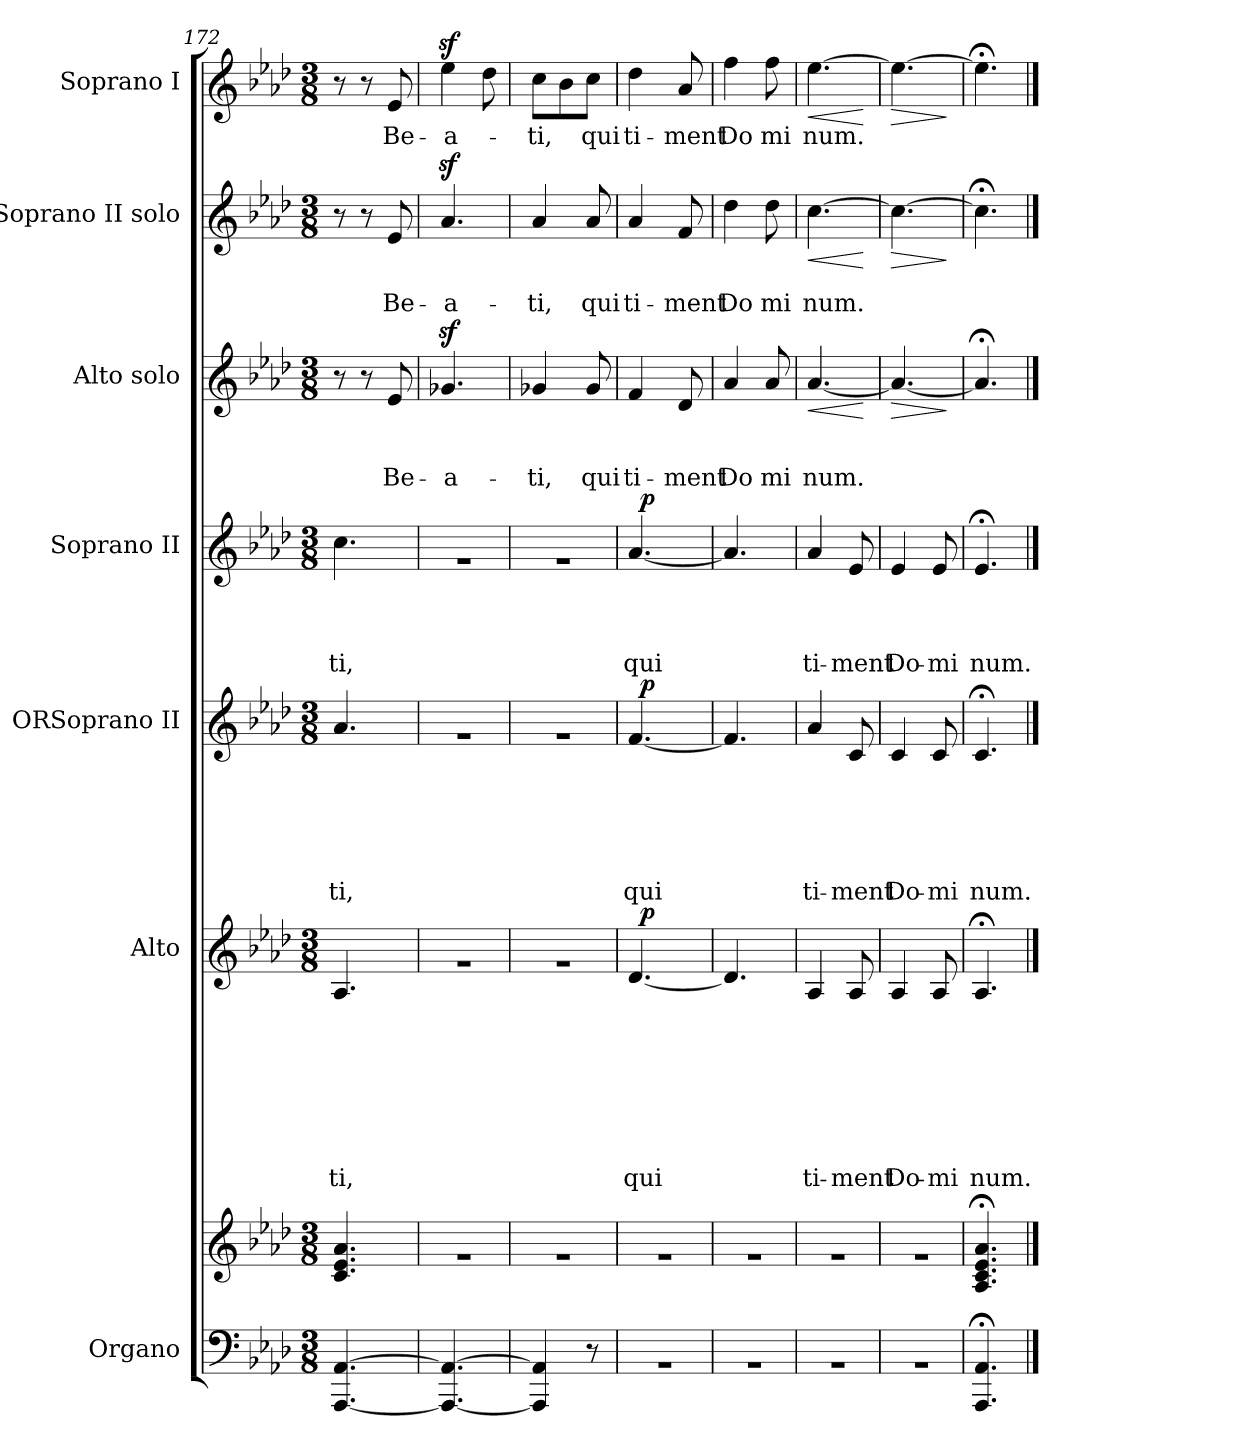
**kern	**kern	**kern	**text	**text	**text	**text	**text	**text	**text	**text	**dynam	**kern	**text	**text	**text	**text	**text	**text	**dynam	**kern	**text	**text	**text	**text	**dynam	**kern	**text	**text	**text	**dynam	**kern	**text	**text	**dynam	**kern	**text	**dynam
*part7	*part7	*part6	*part6	*part6	*part6	*part6	*part6	*part6	*part6	*part6	*part6	*part5	*part5	*part5	*part5	*part5	*part5	*part5	*part5	*part4	*part4	*part4	*part4	*part4	*part4	*part3	*part3	*part3	*part3	*part3	*part2	*part2	*part2	*part2	*part1	*part1	*part1
*staff8	*staff7	*staff6	*staff6	*staff6	*staff6	*staff6	*staff6	*staff6	*staff6	*staff6	*staff6	*staff5	*staff5	*staff5	*staff5	*staff5	*staff5	*staff5	*staff5	*staff4	*staff4	*staff4	*staff4	*staff4	*staff4	*staff3	*staff3	*staff3	*staff3	*staff3	*staff2	*staff2	*staff2	*staff2	*staff1	*staff1	*staff1
*I"Organo	*	*I"Alto	*	*	*	*	*	*	*	*	*	*I"ORSoprano II	*	*	*	*	*	*	*	*I"Soprano II	*	*	*	*	*	*I"Alto solo	*	*	*	*	*I"Soprano II solo	*	*	*	*I"Soprano I	*	*
*	*	*I'Alto	*	*	*	*	*	*	*	*	*	*	*	*	*	*	*	*	*	*I'Soprano I	*	*	*	*	*	*	*	*	*	*	*	*	*	*	*	*	*
*clefF4	*clefG2	*clefG2	*	*	*	*	*	*	*	*	*	*clefG2	*	*	*	*	*	*	*	*clefG2	*	*	*	*	*	*clefG2	*	*	*	*	*clefG2	*	*	*	*clefG2	*	*
*k[b-e-a-d-]	*k[b-e-a-d-]	*k[b-e-a-d-]	*	*	*	*	*	*	*	*	*	*k[b-e-a-d-]	*	*	*	*	*	*	*	*k[b-e-a-d-]	*	*	*	*	*	*k[b-e-a-d-]	*	*	*	*	*k[b-e-a-d-]	*	*	*	*k[b-e-a-d-]	*	*
*A-:	*A-:	*A-:	*	*	*	*	*	*	*	*	*	*A-:	*	*	*	*	*	*	*	*A-:	*	*	*	*	*	*A-:	*	*	*	*	*A-:	*	*	*	*A-:	*	*
*M3/8	*M3/8	*M3/8	*	*	*	*	*	*	*	*	*	*M3/8	*	*	*	*	*	*	*	*M3/8	*	*	*	*	*	*M3/8	*	*	*	*	*M3/8	*	*	*	*M3/8	*	*
=172	=172	=172	=172	=172	=172	=172	=172	=172	=172	=172	=172	=172	=172	=172	=172	=172	=172	=172	=172	=172	=172	=172	=172	=172	=172	=172	=172	=172	=172	=172	=172	=172	=172	=172	=172	=172	=172
!	!	!	!	!	!	!	!	!	!	!LO:LY:b	!	!	!	!	!	!	!	!LO:LY:b	!	!	!	!	!	!LO:LY:b	!	!	!	!	!	!	!	!	!	!	!	!	!
[<4.AAA-/ [>4.AA-/	4.c/ 4.e-/ 4.a-/	4.A-/	.	.	.	.	.	.	.	-ti,	.	4.a-/	.	.	.	.	.	-ti,	.	4.cc\	.	.	.	-ti,	.	8r	.	.	.	.	8r	.	.	.	8r	.	.
.	.	.	.	.	.	.	.	.	.	.	.	.	.	.	.	.	.	.	.	.	.	.	.	.	.	8r	.	.	.	.	8r	.	.	.	8r	.	.
!	!	!	!	!	!	!	!	!	!	!	!	!	!	!	!	!	!	!	!	!	!	!	!	!	!	!	!	!	!LO:LY:b	!	!	!	!LO:LY:b	!	!	!LO:LY:b	!
.	.	.	.	.	.	.	.	.	.	.	.	.	.	.	.	.	.	.	.	.	.	.	.	.	.	8e-/	.	.	Be-	.	8e-/	.	Be-	.	8e-/	Be-	.
=173	=173	=173	=173	=173	=173	=173	=173	=173	=173	=173	=173	=173	=173	=173	=173	=173	=173	=173	=173	=173	=173	=173	=173	=173	=173	=173	=173	=173	=173	=173	=173	=173	=173	=173	=173	=173	=173
!	!LO:N:vis=1	!LO:N:vis=1	!	!	!	!	!	!	!	!	!	!LO:N:vis=1	!	!	!	!	!	!	!	!LO:N:vis=1	!	!	!	!	!	!	!	!	!LO:LY:b	!	!	!	!LO:LY:b	!	!	!LO:LY:b	!
4.AAA-/_ 4.AA-/_	4.ra	4.ra	.	.	.	.	.	.	.	.	.	4.ra	.	.	.	.	.	.	.	4.ra	.	.	.	.	.	4.g-Xz>/	.	.	-a-	.	4.a-z>/	.	-a-	.	4ee-z>\	-a-	.
.	.	.	.	.	.	.	.	.	.	.	.	.	.	.	.	.	.	.	.	.	.	.	.	.	.	.	.	.	.	.	.	.	.	.	8dd-\	.	.
=174	=174	=174	=174	=174	=174	=174	=174	=174	=174	=174	=174	=174	=174	=174	=174	=174	=174	=174	=174	=174	=174	=174	=174	=174	=174	=174	=174	=174	=174	=174	=174	=174	=174	=174	=174	=174	=174
!	!LO:N:vis=1	!LO:N:vis=1	!	!	!	!	!	!	!	!	!	!LO:N:vis=1	!	!	!	!	!	!	!	!LO:N:vis=1	!	!	!	!	!	!	!	!	!LO:LY:b	!	!	!	!LO:LY:b	!	!	!LO:LY:b	!
4AAA-/] 4AA-/]	4.ra	4.ra	.	.	.	.	.	.	.	.	.	4.ra	.	.	.	.	.	.	.	4.ra	.	.	.	.	.	4g-X/	.	.	-ti,	.	4a-/	.	-ti,	.	8cc\L	-ti,	.
.	.	.	.	.	.	.	.	.	.	.	.	.	.	.	.	.	.	.	.	.	.	.	.	.	.	.	.	.	.	.	.	.	.	.	8b-\	.	.
!	!	!	!	!	!	!	!	!	!	!	!	!	!	!	!	!	!	!	!	!	!	!	!	!	!	!	!	!	!LO:LY:b	!	!	!	!LO:LY:b	!	!	!LO:LY:b	!
8r	.	.	.	.	.	.	.	.	.	.	.	.	.	.	.	.	.	.	.	.	.	.	.	.	.	8g-/	.	.	qui	.	8a-/	.	qui	.	8cc\J	qui	.
=175	=175	=175	=175	=175	=175	=175	=175	=175	=175	=175	=175	=175	=175	=175	=175	=175	=175	=175	=175	=175	=175	=175	=175	=175	=175	=175	=175	=175	=175	=175	=175	=175	=175	=175	=175	=175	=175
!LO:N:vis=1	!LO:N:vis=1	!	!	!	!	!	!	!	!	!LO:LY:b	!	!	!	!	!	!	!	!LO:LY:b	!	!	!	!	!	!LO:LY:b	!	!	!	!	!LO:LY:b	!	!	!	!LO:LY:b	!	!	!LO:LY:b	!
*	*	*^	*	*	*	*	*	*	*	*	*	*^	*	*	*	*	*	*	*	*^	*	*	*	*	*	*	*	*	*	*	*	*	*	*	*	*	*
4.rC	4.ra	[<4.d-/	32ryy	.	.	.	.	.	.	.	qui	.	[<4.f/	32ryy	.	.	.	.	.	qui	.	[<4.a-/	32ryy	.	.	.	qui	.	4f/	.	.	ti-	.	4a-/	.	ti-	.	4dd-\	ti-	.
!	!	!	!	!	!	!	!	!	!	!	!	!LO:DY:a	!	!	!	!	!	!	!	!	!LO:DY:a	!	!	!	!	!	!	!LO:DY:a	!	!	!	!	!	!	!	!	!	!	!	!
.	.	.	4ryy	.	.	.	.	.	.	.	.	p	.	4ryy	.	.	.	.	.	.	p	.	4ryy	.	.	.	.	p	.	.	.	.	.	.	.	.	.	.	.	.
!	!	!	!	!	!	!	!	!	!	!	!	!	!	!	!	!	!	!	!	!	!	!	!	!	!	!	!	!	!	!	!	!LO:LY:b	!	!	!	!LO:LY:b	!	!	!LO:LY:b	!
.	.	.	.	.	.	.	.	.	.	.	.	.	.	.	.	.	.	.	.	.	.	.	.	.	.	.	.	.	8d-/	.	.	-ment	.	8f/	.	-ment	.	8a-/	-ment	.
.	.	.	16.ryy	.	.	.	.	.	.	.	.	.	.	16.ryy	.	.	.	.	.	.	.	.	16.ryy	.	.	.	.	.	.	.	.	.	.	.	.	.	.	.	.	.
=176	=176	=176	=176	=176	=176	=176	=176	=176	=176	=176	=176	=176	=176	=176	=176	=176	=176	=176	=176	=176	=176	=176	=176	=176	=176	=176	=176	=176	=176	=176	=176	=176	=176	=176	=176	=176	=176	=176	=176	=176
!LO:N:vis=1	!LO:N:vis=1	!	!	!	!	!	!	!	!	!	!	!	!	!	!	!	!	!	!	!	!	!	!	!	!	!	!	!	!	!	!	!LO:LY:b	!	!	!	!LO:LY:b	!	!	!LO:LY:b	!
*	*	*v	*v	*	*	*	*	*	*	*	*	*	*	*	*	*	*	*	*	*	*	*v	*v	*	*	*	*	*	*	*	*	*	*	*	*	*	*	*	*	*
*	*	*	*	*	*	*	*	*	*	*	*	*v	*v	*	*	*	*	*	*	*	*	*	*	*	*	*	*	*	*	*	*	*	*	*	*	*	*	*
4.rC	4.ra	4.d-/]	.	.	.	.	.	.	.	.	.	4.f/]	.	.	.	.	.	.	.	4.a-/]	.	.	.	.	.	4a-/	.	.	Do	.	4dd-\	.	Do	.	4ff\	Do	.
!	!	!	!	!	!	!	!	!	!	!	!	!	!	!	!	!	!	!	!	!	!	!	!	!	!	!	!	!	!LO:LY:b	!	!	!	!LO:LY:b	!	!	!LO:LY:b	!
.	.	.	.	.	.	.	.	.	.	.	.	.	.	.	.	.	.	.	.	.	.	.	.	.	.	8a-/	.	.	mi	.	8dd-\	.	mi	.	8ff\	mi	.
=177	=177	=177	=177	=177	=177	=177	=177	=177	=177	=177	=177	=177	=177	=177	=177	=177	=177	=177	=177	=177	=177	=177	=177	=177	=177	=177	=177	=177	=177	=177	=177	=177	=177	=177	=177	=177	=177
!LO:N:vis=1	!LO:N:vis=1	!	!	!	!	!	!	!	!	!LO:LY:b	!	!	!	!	!	!	!	!LO:LY:b	!	!	!	!	!	!LO:LY:b	!	!	!	!	!LO:LY:b	!LO:HP:b	!	!	!LO:LY:b	!LO:HP:b	!	!LO:LY:b	!LO:HP:b
4.rC	4.ra	4A-/	.	.	.	.	.	.	.	ti-	.	4a-/	.	.	.	.	.	ti-	.	4a-/	.	.	.	ti-	.	[<4.a-/	.	.	num.	<	[>4.cc\	.	num.	<	[>4.ee-\	num.	<
!	!	!	!	!	!	!	!	!	!	!LO:LY:b	!	!	!	!	!	!	!	!LO:LY:b	!	!	!	!	!	!LO:LY:b	!	!	!	!	!	!	!	!	!	!	!	!	!
.	.	8A-/	.	.	.	.	.	.	.	-ment	.	8c/	.	.	.	.	.	-ment	.	8e-/	.	.	.	-ment	.	.	.	.	.	.	.	.	.	.	.	.	.
.	.	.	.	.	.	.	.	.	.	.	.	.	.	.	.	.	.	.	.	.	.	.	.	.	.	.	.	.	.	[	.	.	.	[	.	.	[
=178	=178	=178	=178	=178	=178	=178	=178	=178	=178	=178	=178	=178	=178	=178	=178	=178	=178	=178	=178	=178	=178	=178	=178	=178	=178	=178	=178	=178	=178	=178	=178	=178	=178	=178	=178	=178	=178
!LO:N:vis=1	!LO:N:vis=1	!	!	!	!	!	!	!	!	!LO:LY:b	!	!	!	!	!	!	!	!LO:LY:b	!	!	!	!	!	!LO:LY:b	!	!	!	!	!	!LO:HP:b	!	!	!	!LO:HP:b	!	!	!LO:HP:b
4.rC	4.ra	4A-/	.	.	.	.	.	.	.	Do-	.	4c/	.	.	.	.	.	Do-	.	4e-/	.	.	.	Do-	.	4.a-/_	.	.	.	>	4.cc\_	.	.	>	4.ee-\_	.	>
!	!	!	!	!	!	!	!	!	!	!LO:LY:b:rj	!	!	!	!	!	!	!	!LO:LY:b:rj	!	!	!	!	!	!LO:LY:b:rj	!	!	!	!	!	!	!	!	!	!	!	!	!
.	.	8A-/	.	.	.	.	.	.	.	-mi	.	8c/	.	.	.	.	.	-mi	.	8e-/	.	.	.	-mi	.	.	.	.	.	.	.	.	.	.	.	.	.
.	.	.	.	.	.	.	.	.	.	.	.	.	.	.	.	.	.	.	.	.	.	.	.	.	.	.	.	.	.	]	.	.	.	]	.	.	]
=179	=179	=179	=179	=179	=179	=179	=179	=179	=179	=179	=179	=179	=179	=179	=179	=179	=179	=179	=179	=179	=179	=179	=179	=179	=179	=179	=179	=179	=179	=179	=179	=179	=179	=179	=179	=179	=179
!	!	!	!	!	!	!	!	!	!	!LO:LY:b	!	!	!	!	!	!	!	!LO:LY:b	!	!	!	!	!	!LO:LY:b	!	!	!	!	!	!	!	!	!	!	!	!	!
4.AAA-/; 4.AA-/;	4.A-/; 4.c/; 4.e-/; 4.a-/;	4.A-;/	.	.	.	.	.	.	.	num.	.	4.c;/	.	.	.	.	.	num.	.	4.e-;/	.	.	.	num.	.	4.a-;/]	.	.	.	.	4.cc;<\]	.	.	.	4.ee-;<\]	.	.
==	==	==	==	==	==	==	==	==	==	==	==	==	==	==	==	==	==	==	==	==	==	==	==	==	==	==	==	==	==	==	==	==	==	==	==	==	==
*-	*-	*-	*-	*-	*-	*-	*-	*-	*-	*-	*-	*-	*-	*-	*-	*-	*-	*-	*-	*-	*-	*-	*-	*-	*-	*-	*-	*-	*-	*-	*-	*-	*-	*-	*-	*-	*-
